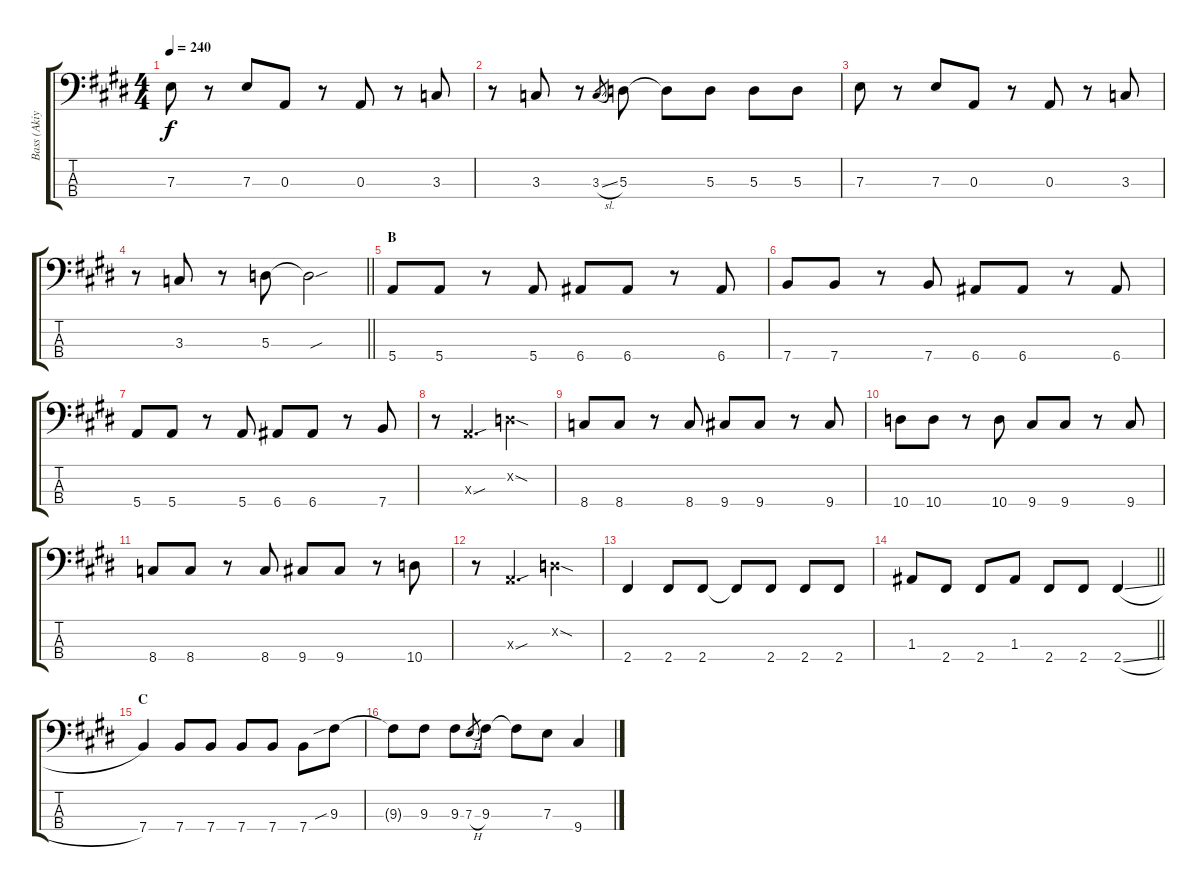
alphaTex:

\track ("Bass (Akiyama Mio)" "Bass (Akiy") {instrument electricbassfinger}
\staff {score tabs}
\tuning (G2 D2 A1 E1) {hide}
\ts (4 4)
\tempo 240
\clef f4
\ks e
7.3.8{dy f} r.8 7.3.8 0.3.8 r.8 0.3.8 r.8 3.3.8 |
r.8 3.3.8 r.8 3.3{sl}.8{gr} 5.3.8 5.3{t}.8 5.3.8 5.3.8 5.3.8 |
7.3.8 r.8 7.3.8 0.3.8 r.8 0.3.8 r.8 3.3.8 |
\barLineRight lightlight
r.8 3.3.8 r.8 5.3.8 5.3{sou t}.2 |
\section ("" "B")
5.4.8 5.4.8 r.8 5.4.8 6.4.8 6.4.8 r.8 6.4.8 |
7.4.8 7.4.8 r.8 7.4.8 6.4.8 6.4.8 r.8 6.4.8 |
5.4.8 5.4.8 r.8 5.4.8 6.4.8 6.4.8 r.8 7.4.8 |
r.8 0.3{sou x}.4{d} 0.2{sod x}.2 |
8.4.8 8.4.8 r.8 8.4.8 9.4.8 9.4.8 r.8 9.4.8 |
10.4.8 10.4.8 r.8 10.4.8 9.4.8 9.4.8 r.8 9.4.8 |
8.4.8 8.4.8 r.8 8.4.8 9.4.8 9.4.8 r.8 10.4.8 |
r.8 0.3{sou x}.4{d} 0.2{sod x}.2 |
2.4.4 2.4.8 2.4.8 2.4{t}.8 2.4.8 2.4.8 2.4.8 |
\barLineRight lightlight
1.3.8 2.4.8 2.4.8 1.3.8 2.4.8 2.4.8 2.4{sl}.4 |
\section ("" "C")
7.4.4 7.4.8 7.4.8 7.4.8 7.4.8 7.4.8 9.3{sib}.8 |
9.3{t}.8 9.3.8 9.3.8 7.3{h}.8{gr} 9.3.8 9.3{t}.8 7.3.8 9.4{sl}.4
